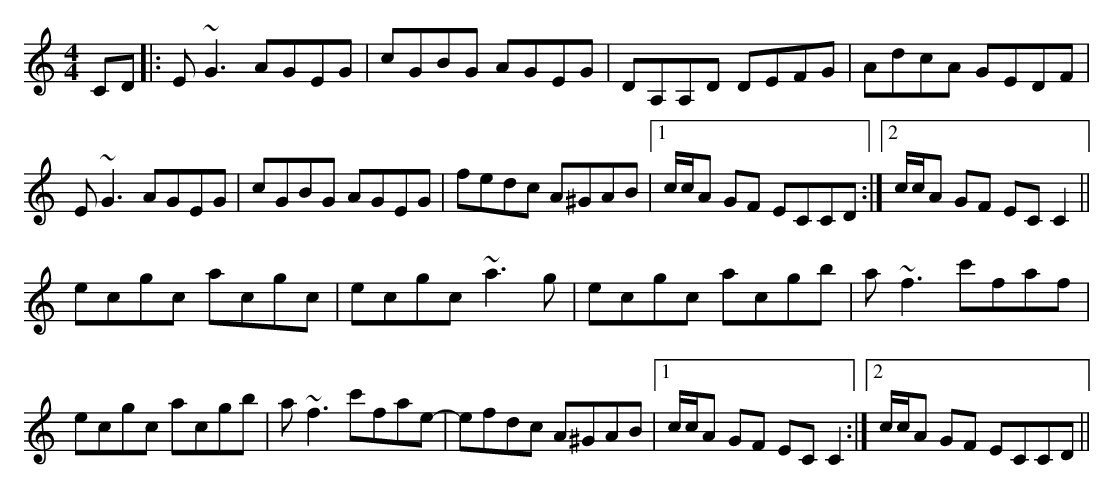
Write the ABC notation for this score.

X:1
M:4/4
K:C
CD|:E~G3 AGEG|cGBG AGEG|DA,A,D DEFG|AdcA GEDF|
E~G3 AGEG|cGBG AGEG|fedc A^GAB|1 c/c/A GF ECCD:|2 c/c/A GF ECC2||
ecgc acgc|ecgc ~a3g|ecgc acgb|a~f3 c'faf|
ecgc acgb|a~f3 c'fae-|efdc A^GAB|1 c/c/A GF ECC2:|2 c/c/A GF ECCD||
